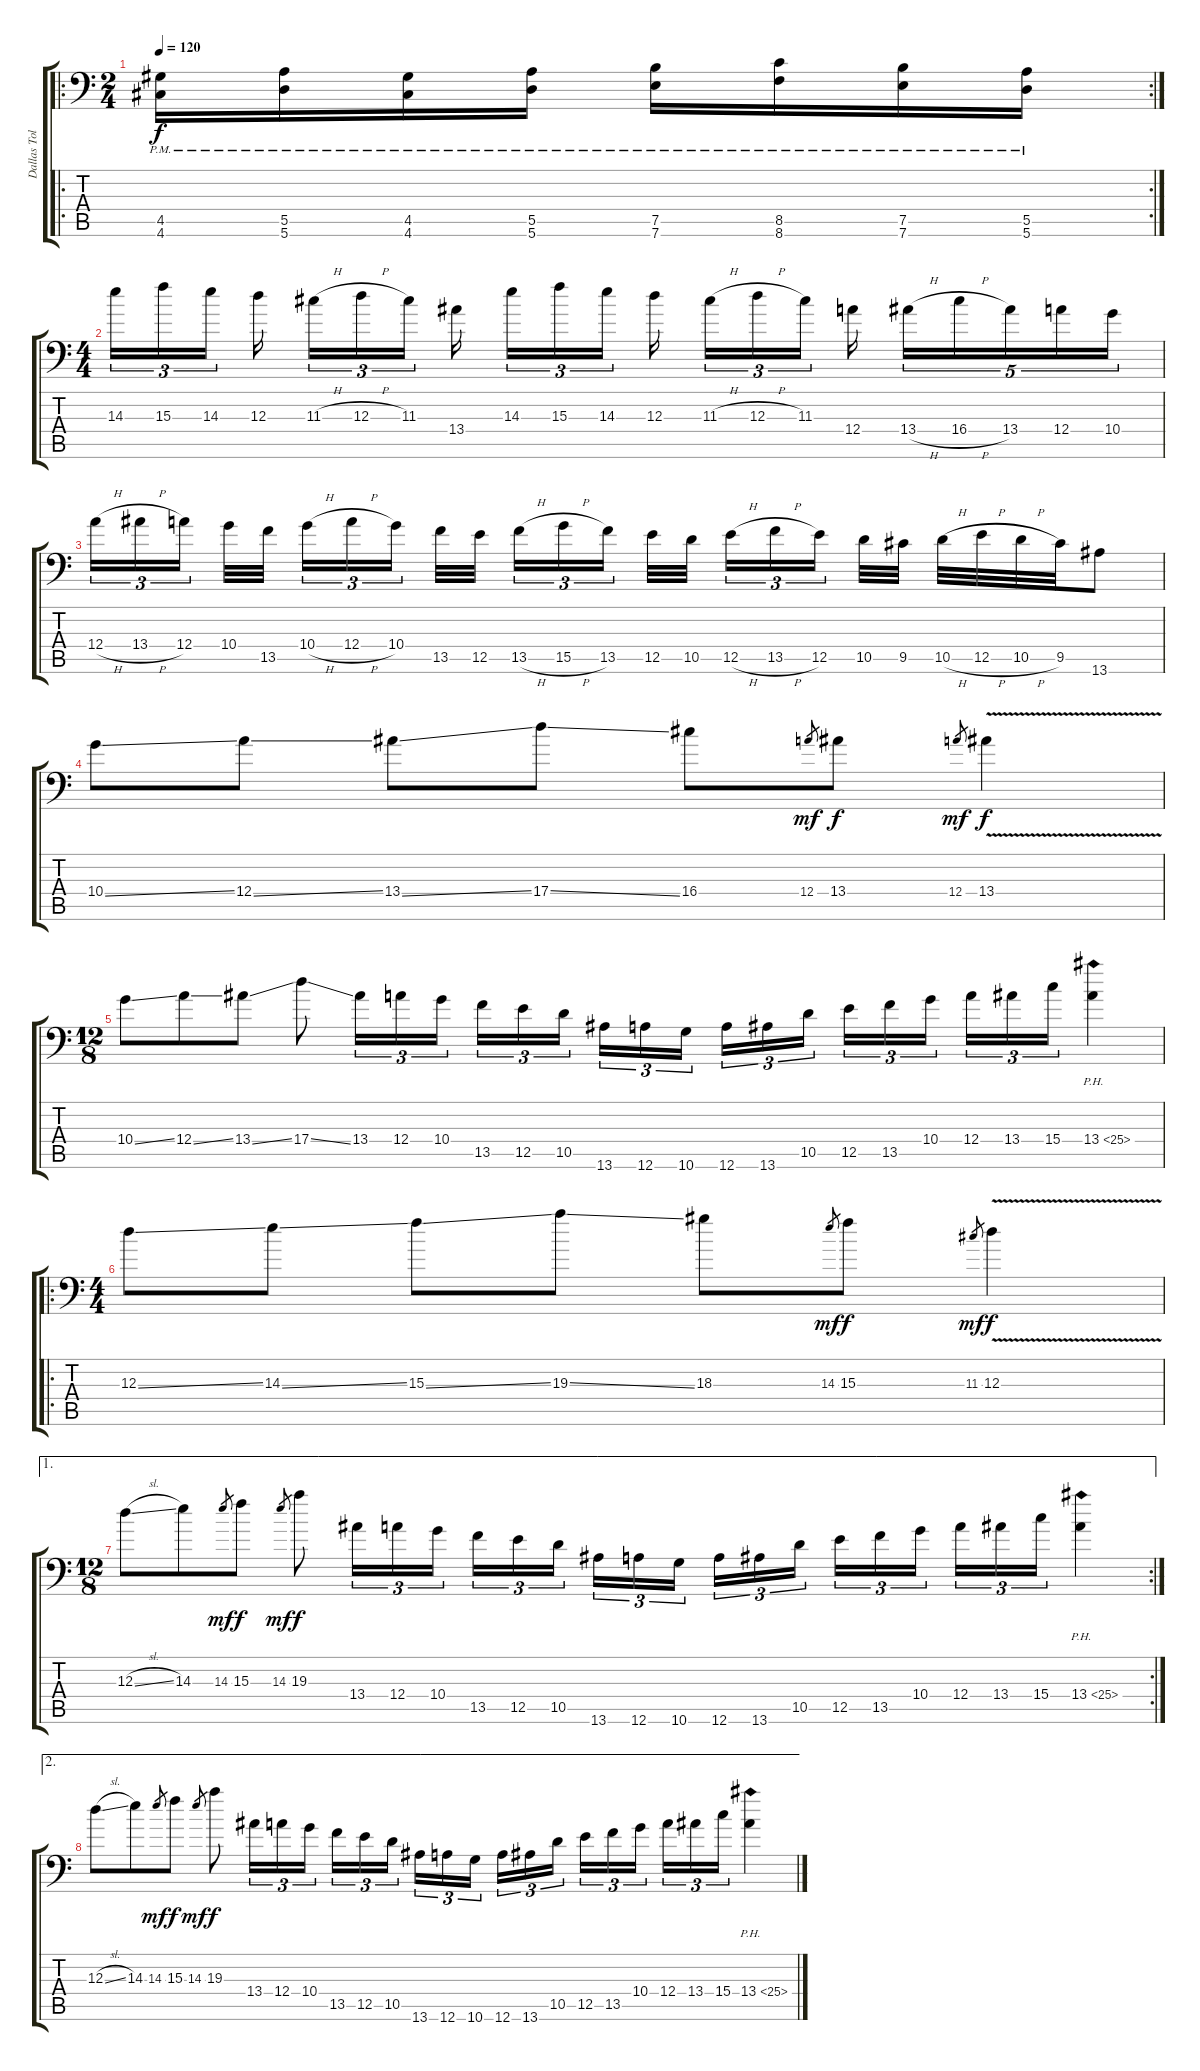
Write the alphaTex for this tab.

\track ("Dallas Toler-Wade" "Dallas Tol") {instrument distortionguitar}
\staff {score tabs}
\tuning (B3 Gb3 D3 A2 E2 A1) {hide}
\ro
\rc 2
\ts (2 4)
\tempo 120
\clef f4
\ks c
(4.5{pm} 4.6{pm}).16{dy f} (5.5{pm} 5.6{pm}).16 (4.5{pm} 4.6{pm}).16 (5.5{pm} 5.6{pm}).16 (7.5{pm} 7.6{pm}).16 (8.5{pm} 8.6{pm}).16 (7.5{pm} 7.6{pm}).16 (5.5{pm} 5.6{pm}).16 |
\ts (4 4)
14.3.16{tu (3 2)} 15.3.16{tu (3 2)} 14.3.16{tu (3 2)} 12.3.16 11.3{h}.16{tu (3 2)} 12.3{h}.16{tu (3 2)} 11.3.16{tu (3 2)} 13.4.16 14.3.16{tu (3 2)} 15.3.16{tu (3 2)} 14.3.16{tu (3 2)} 12.3.16 11.3{h}.16{tu (3 2)} 12.3{h}.16{tu (3 2)} 11.3.16{tu (3 2)} 12.4.16 13.4{h}.16{tu (5 4)} 16.4{h}.16{tu (5 4)} 13.4.16{tu (5 4)} 12.4.16{tu (5 4)} 10.4.16{tu (5 4)} |
12.4{h}.16{tu (3 2)} 13.4{h}.16{tu (3 2)} 12.4.16{tu (3 2)} 10.4.32 13.5.32 10.4{h}.16{tu (3 2)} 12.4{h}.16{tu (3 2)} 10.4.16{tu (3 2)} 13.5.32 12.5.32 13.5{h}.16{tu (3 2)} 15.5{h}.16{tu (3 2)} 13.5.16{tu (3 2)} 12.5.32 10.5.32 12.5{h}.16{tu (3 2)} 13.5{h}.16{tu (3 2)} 12.5.16{tu (3 2)} 10.5.32 9.5.32 10.5{h}.32 12.5{h}.32 10.5{h}.32 9.5.32 13.6.8 |
10.4{ss}.8 12.4{ss}.8 13.4{ss}.8 17.4{ss}.8 16.4.8 12.4.8{gr dy mf} 13.4.8{dy f} 12.4.8{gr dy mf} 13.4{v}.4{dy f} |
\ts (12 8)
10.4{ss}.8 12.4{ss}.8 13.4{ss}.8 17.4{ss}.8 13.4.16{tu (3 2)} 12.4.16{tu (3 2)} 10.4.16{tu (3 2)} 13.5.16{tu (3 2)} 12.5.16{tu (3 2)} 10.5.16{tu (3 2)} 13.6.16{tu (3 2)} 12.6.16{tu (3 2)} 10.6.16{tu (3 2)} 12.6.16{tu (3 2)} 13.6.16{tu (3 2)} 10.5.16{tu (3 2)} 12.5.16{tu (3 2)} 13.5.16{tu (3 2)} 10.4.16{tu (3 2)} 12.4.16{tu (3 2)} 13.4.16{tu (3 2)} 15.4.16{tu (3 2)} 13.4{ph 12}.4 |
\ro
\ts (4 4)
12.3{ss}.8 14.3{ss}.8 15.3{ss}.8 19.3{ss}.8 18.3.8 14.3.8{gr dy mf} 15.3.8{dy f} 11.3.8{gr dy mf} 12.3{v}.4{dy f} |
\ae 1
\rc 2
\ts (12 8)
12.3{sl}.8 14.3.8 14.3.8{gr dy mf} 15.3.8{dy f} 14.3.8{gr dy mf} 19.3.8{dy f} 13.4.16{tu (3 2)} 12.4.16{tu (3 2)} 10.4.16{tu (3 2)} 13.5.16{tu (3 2)} 12.5.16{tu (3 2)} 10.5.16{tu (3 2)} 13.6.16{tu (3 2)} 12.6.16{tu (3 2)} 10.6.16{tu (3 2)} 12.6.16{tu (3 2)} 13.6.16{tu (3 2)} 10.5.16{tu (3 2)} 12.5.16{tu (3 2)} 13.5.16{tu (3 2)} 10.4.16{tu (3 2)} 12.4.16{tu (3 2)} 13.4.16{tu (3 2)} 15.4.16{tu (3 2)} 13.4{ph 12}.4 |
\ae 2
12.3{sl}.8 14.3.8 14.3.8{gr dy mf} 15.3.8{dy f} 14.3.8{gr dy mf} 19.3.8{dy f} 13.4.16{tu (3 2)} 12.4.16{tu (3 2)} 10.4.16{tu (3 2)} 13.5.16{tu (3 2)} 12.5.16{tu (3 2)} 10.5.16{tu (3 2)} 13.6.16{tu (3 2)} 12.6.16{tu (3 2)} 10.6.16{tu (3 2)} 12.6.16{tu (3 2)} 13.6.16{tu (3 2)} 10.5.16{tu (3 2)} 12.5.16{tu (3 2)} 13.5.16{tu (3 2)} 10.4.16{tu (3 2)} 12.4.16{tu (3 2)} 13.4.16{tu (3 2)} 15.4.16{tu (3 2)} 13.4{ph 12}.4
